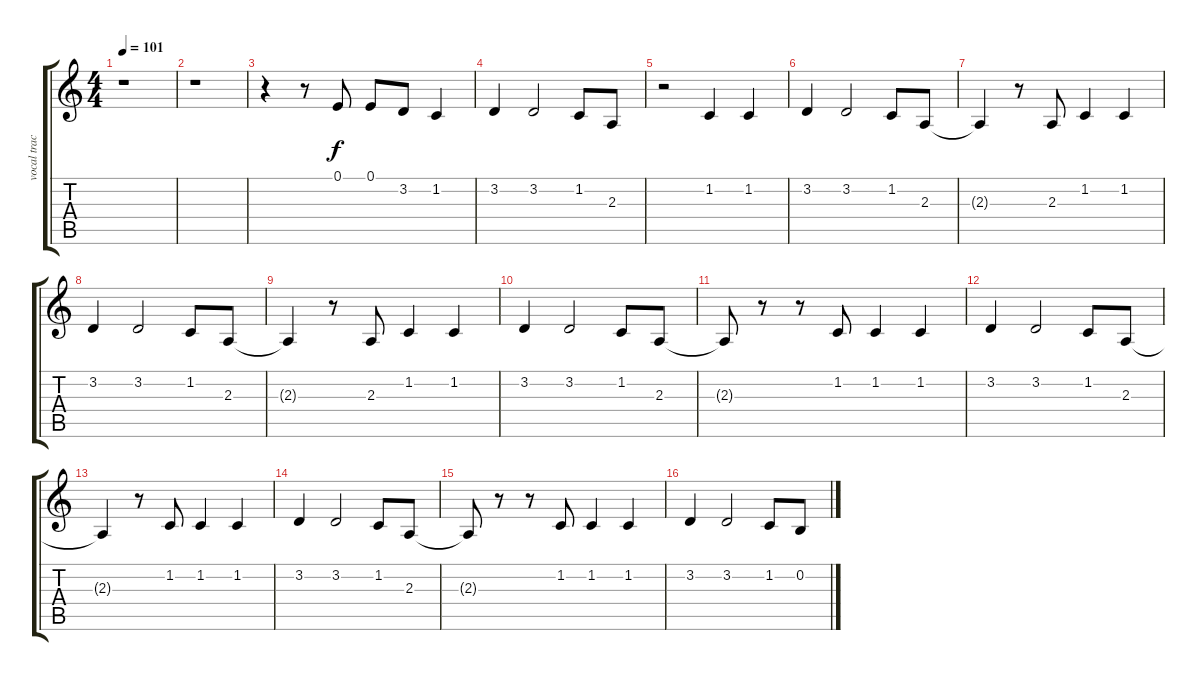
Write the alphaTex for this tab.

\track ("vocal track" "vocal trac") {instrument synthvoice}
\staff {score tabs}
\tuning (E4 B3 G3 D3 A2 E2) {hide}
\ts (4 4)
\tempo 101
\clef g2
\ks c
r.1{dy f} |
r.1 |
r.4 r.8 0.1.8 0.1.8 3.2.8 1.2.4 |
3.2.4 3.2.2 1.2.8 2.3.8 |
r.2 1.2.4 1.2.4 |
3.2.4 3.2.2 1.2.8 2.3.8 |
2.3{t}.4 r.8 2.3.8 1.2.4 1.2.4 |
3.2.4 3.2.2 1.2.8 2.3.8 |
2.3{t}.4 r.8 2.3.8 1.2.4 1.2.4 |
3.2.4 3.2.2 1.2.8 2.3.8 |
2.3{t}.8 r.8 r.8 1.2.8 1.2.4 1.2.4 |
3.2.4 3.2.2 1.2.8 2.3.8 |
2.3{t}.4 r.8 1.2.8 1.2.4 1.2.4 |
3.2.4 3.2.2 1.2.8 2.3.8 |
2.3{t}.8 r.8 r.8 1.2.8 1.2.4 1.2.4 |
3.2.4 3.2.2 1.2.8 0.2.8
